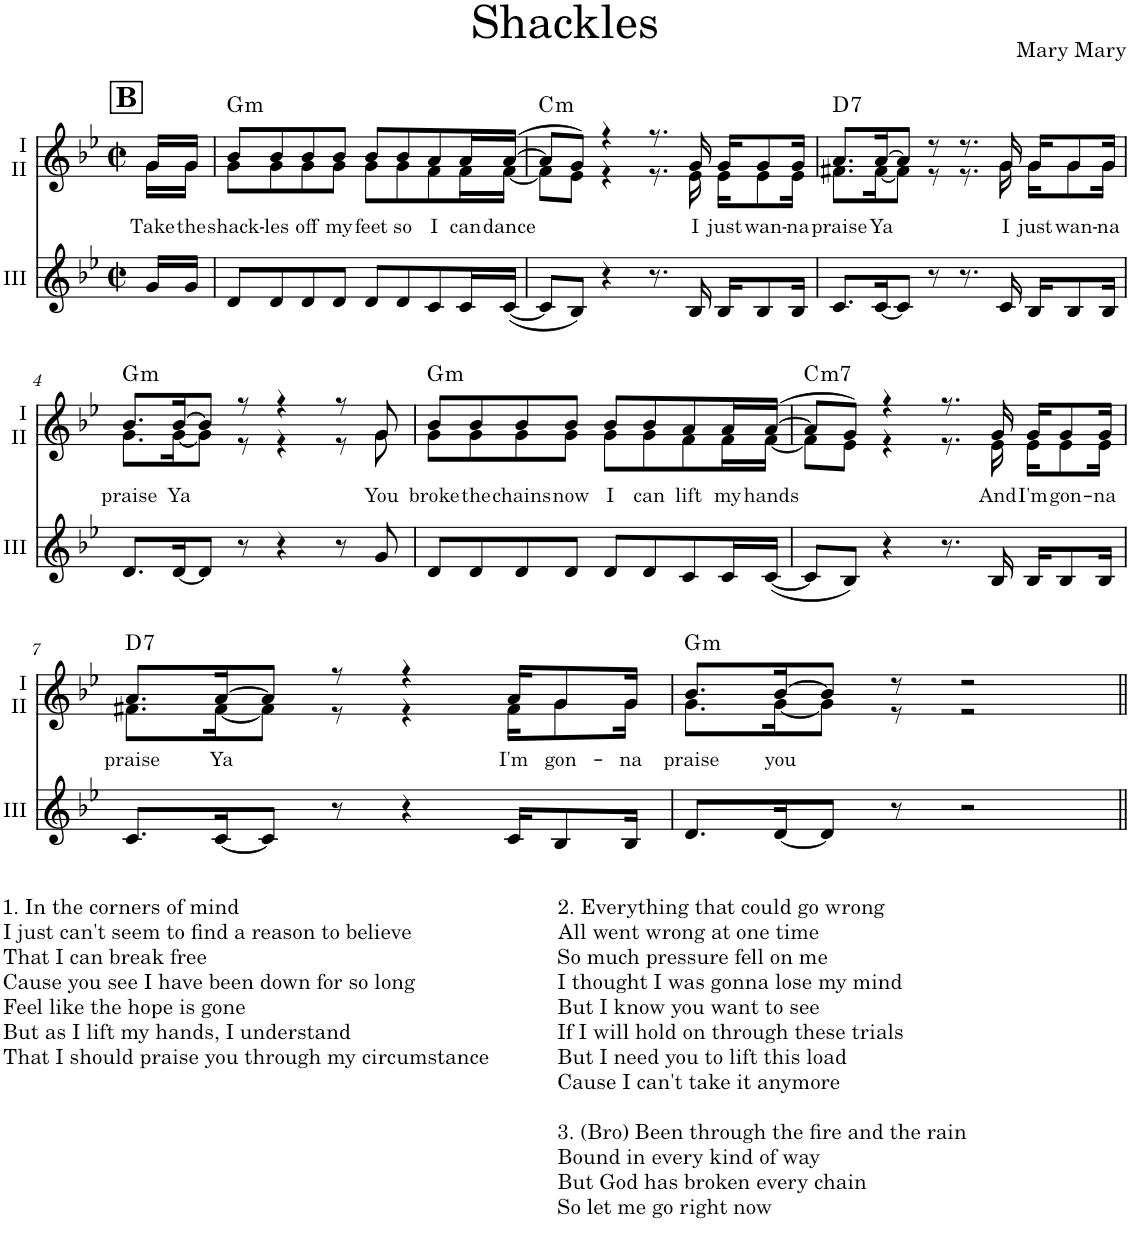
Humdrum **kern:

**kern	**kern	**text	**harte
*part2	*part1	*part1	*part1
*staff2	*staff1	*staff1	*
*I"III	*I"I II	*	*
*I'III	*I'I II	*	*
*clefG2	*clefG2	*	*
*k[b-e-]	*k[b-e-]	*	*
*M2/2	*M2/2	*	*
*met(c|)	*met(c|)	*	*
!!LO:REH:place=s1:a:B:cj:fs=14:t=B
=	=	=	=
!	!	!LO:LY:b	!
*	*^	*	*
16g/LL	16g/LL	16g\LL	Take	.
!	!	!	!LO:LY:b	!
16g/JJ	16g/JJ	16g\JJ	the	.
=1	=1	=1	=1	=1
!	!	!	!LO:LY:b	!LO:H:kt=m
8d/L	8b-/L	8g\L	shack-	G:min
!	!	!	!LO:LY:b	!
8d/	8b-/	8g\	-les	.
!	!	!	!LO:LY:b	!
8d/	8b-/	8g\	off	.
!	!	!	!LO:LY:b	!
8d/J	8b-/J	8g\J	my	.
!	!	!	!LO:LY:b	!
8d/L	8b-/L	8g\L	feet	.
!	!	!	!LO:LY:b	!
8d/	8b-/	8g\	so	.
!	!	!	!LO:LY:b	!
8c/	8a/	8f\	I	.
!	!	!	!LO:LY:b	!
16c/L	16a/L	16f\L	can	.
!	!	!	!LO:LY:b	!
([16c/JJ	([16a/JJ	[16f\JJ	dance	.
=2	=2	=2	=2	=2
!	!	!	!	!LO:H:kt=m
8c/L]	8a/L]	8f\L]	.	C:min
8B-/J)	8g/J)	8e-\J	.	.
4r	4r	4r	.	.
8.r	8.r	8.r	.	.
!	!	!	!LO:LY:b	!
16B-/	16g/	16e-\	I	.
!	!	!	!LO:LY:b	!
16B-/KL	16g/KL	16e-\KL	just	.
!	!	!	!LO:LY:b	!
8B-/	8g/	8e-\	wan-	.
!	!	!	!LO:LY:b	!
16B-/Jk	16g/Jk	16e-\Jk	-na	.
=3	=3	=3	=3	=3
!	!	!	!LO:LY:b	!LO:H:kt=7
8.c/L	8.a/L	8.f#X\L	praise	D:7
!	!	!	!LO:LY:b	!
[16c/K	[16a/K	[16f#\K	Ya	.
8c/J]	8a/J]	8f#\J]	.	.
8r	8r	8r	.	.
8.r	8.r	8.r	.	.
!	!	!	!LO:LY:b	!
16c/	16g/	16g\	I	.
!	!	!	!LO:LY:b	!
16B-/KL	16g/KL	16g\KL	just	.
!	!	!	!LO:LY:b	!
8B-/	8g/	8g\	wan-	.
!	!	!	!LO:LY:b	!
16B-/Jk	16g/Jk	16g\Jk	-na	.
!!LO:LB:g=z	!!
=4	=4	=4	=4	=4
!	!	!	!LO:LY:b	!LO:H:kt=m
8.d/L	8.b-/L	8.g\L	praise	G:min
!	!	!	!LO:LY:b	!
[16d/K	[16b-/K	[16g\K	Ya	.
8d/J]	8b-/J]	8g\J]	.	.
8r	8r	8r	.	.
4r	4r	4r	.	.
8r	8r	8r	.	.
!	!	!	!LO:LY:b	!
8g/	8g/	8g\	You	.
=5	=5	=5	=5	=5
!	!	!	!LO:LY:b	!LO:H:kt=m
8d/L	8b-/L	8g\L	broke	G:min
!	!	!	!LO:LY:b	!
8d/	8b-/	8g\	the	.
!	!	!	!LO:LY:b	!
8d/	8b-/	8g\	chains	.
!	!	!	!LO:LY:b	!
8d/J	8b-/J	8g\J	now	.
!	!	!	!LO:LY:b	!
8d/L	8b-/L	8g\L	I	.
!	!	!	!LO:LY:b	!
8d/	8b-/	8g\	can	.
!	!	!	!LO:LY:b	!
8c/	8a/	8f\	lift	.
!	!	!	!LO:LY:b	!
16c/L	16a/L	16f\L	my	.
!	!	!	!LO:LY:b	!
([16c/JJ	([16a/JJ	[16f\JJ	hands	.
=6	=6	=6	=6	=6
!	!	!	!	!LO:H:kt=m7
8c/L]	8a/L]	8f\L]	.	C:min7
8B-/J)	8g/J)	8e-\J	.	.
4r	4r	4r	.	.
8.r	8.r	8.r	.	.
!	!	!	!LO:LY:b	!
16B-/	16g/	16e-\	And	.
!	!	!	!LO:LY:b	!
16B-/KL	16g/KL	16e-\KL	I'm	.
!	!	!	!LO:LY:b	!
8B-/	8g/	8e-\	gon-	.
!	!	!	!LO:LY:b	!
16B-/Jk	16g/Jk	16e-\Jk	-na	.
!!LO:LB:g=z	!!
=7	=7	=7	=7	=7
!	!	!	!LO:LY:b	!LO:H:kt=7
8.c/L	8.a/L	8.f#X\L	praise	D:7
!	!	!	!LO:LY:b	!
[16c/K	[16a/K	[16f#\K	Ya	.
8c/J]	8a/J]	8f#\J]	.	.
8r	8r	8r	.	.
4r	4r	4r	.	.
!	!	!	!LO:LY:b	!
16c/KL	16a/KL	16f#\KL	I'm	.
!	!	!	!LO:LY:b	!
8B-/	8g/	8g\	gon-	.
!	!	!	!LO:LY:b	!
16B-/Jk	16g/Jk	16g\Jk	-na	.
=8	=8	=8	=8	=8
!	!	!	!LO:LY:b	!LO:H:kt=m
8.d/L	8.b-/L	8.g\L	praise	G:min
!	!	!	!LO:LY:b	!
[16d/K	[16b-/K	[16g\K	you	.
8d/J]	8b-/J]	8g\J]	.	.
8r	8r	8r	.	.
2r	2r	2r	.	.
*	*v	*v	*	*
=||	=||	=||	=||
*-	*-	*-	*-
